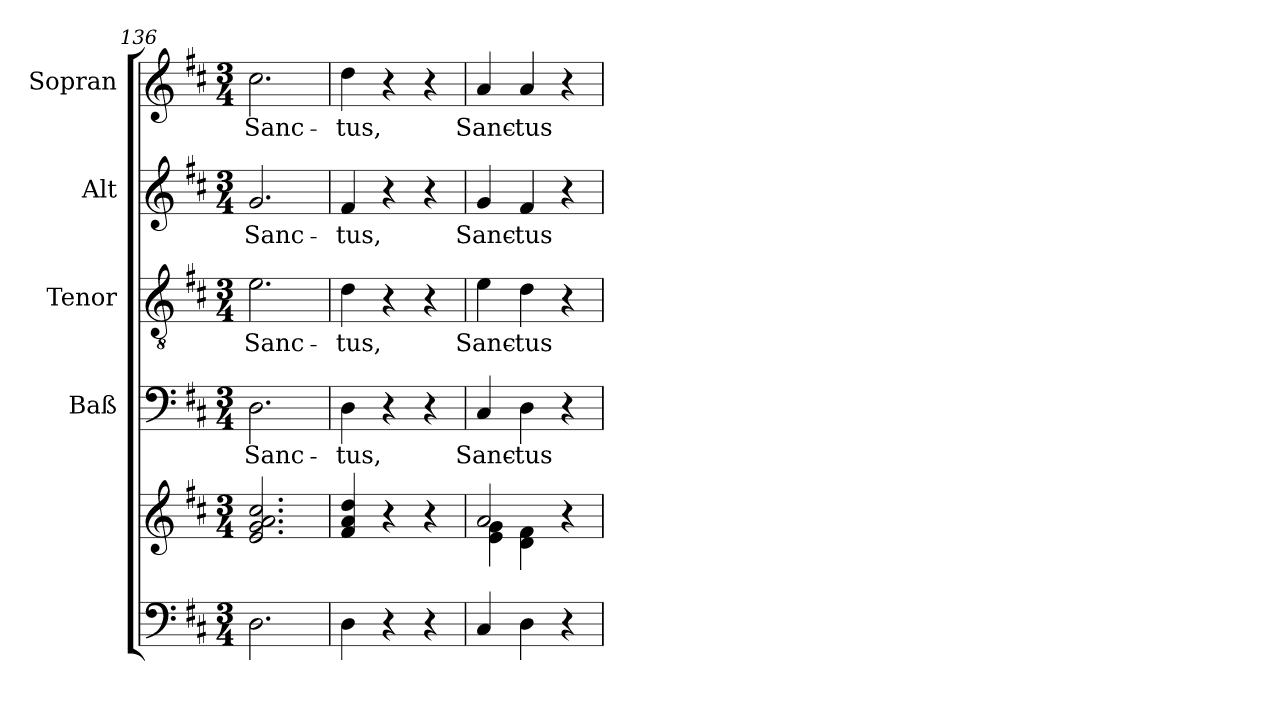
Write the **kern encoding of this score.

**kern	**kern	**kern	**text	**kern	**text	**kern	**text	**kern	**text
*part5	*part5	*part4	*part4	*part3	*part3	*part2	*part2	*part1	*part1
*staff6	*staff5	*staff4	*staff4	*staff3	*staff3	*staff2	*staff2	*staff1	*staff1
*	*	*I"Baß	*	*I"Tenor	*	*I"Alt	*	*I"Sopran	*
*clefF4	*clefG2	*clefF4	*	*clefGv2	*	*clefG2	*	*clefG2	*
*k[f#c#]	*k[f#c#]	*k[f#c#]	*	*k[f#c#]	*	*k[f#c#]	*	*k[f#c#]	*
*D:	*D:	*D:	*	*D:	*	*D:	*	*D:	*
*M3/4	*M3/4	*M3/4	*	*M3/4	*	*M3/4	*	*M3/4	*
=136	=136	=136	=136	=136	=136	=136	=136	=136	=136
!	!	!	!LO:LY:b	!	!LO:LY:b	!	!LO:LY:b	!	!LO:LY:b
2.D\	2.e/ 2.g/ 2.a/ 2.cc#/	2.D\	Sanc-	2.e\	Sanc-	2.g/	Sanc-	2.cc#\	Sanc-
=137	=137	=137	=137	=137	=137	=137	=137	=137	=137
!	!	!	!LO:LY:b	!	!LO:LY:b	!	!LO:LY:b	!	!LO:LY:b
4D\	4f#/ 4a/ 4dd/	4D\	-tus,	4d\	-tus,	4f#/	-tus,	4dd\	-tus,
4r	4r	4r	.	4r	.	4r	.	4r	.
4r	4r	4r	.	4r	.	4r	.	4r	.
=138	=138	=138	=138	=138	=138	=138	=138	=138	=138
*	*^	*	*	*	*	*	*	*	*
!	!	!	!	!LO:LY:b	!	!LO:LY:b	!	!LO:LY:b	!	!LO:LY:b
4C#/	2a/	4e\ 4g\	4C#/	Sanc-	4e\	Sanc-	4g/	Sanc-	4a/	Sanc-
!	!	!	!	!LO:LY:b	!	!LO:LY:b	!	!LO:LY:b	!	!LO:LY:b
4D\	.	4d\ 4f#\	4D\	-tus	4d\	-tus	4f#/	-tus	4a/	-tus
4r	4r	4ryy	4r	.	4r	.	4r	.	4r	.
*	*v	*v	*	*	*	*	*	*	*	*
=	=	=	=	=	=	=	=	=	=
*-	*-	*-	*-	*-	*-	*-	*-	*-	*-
